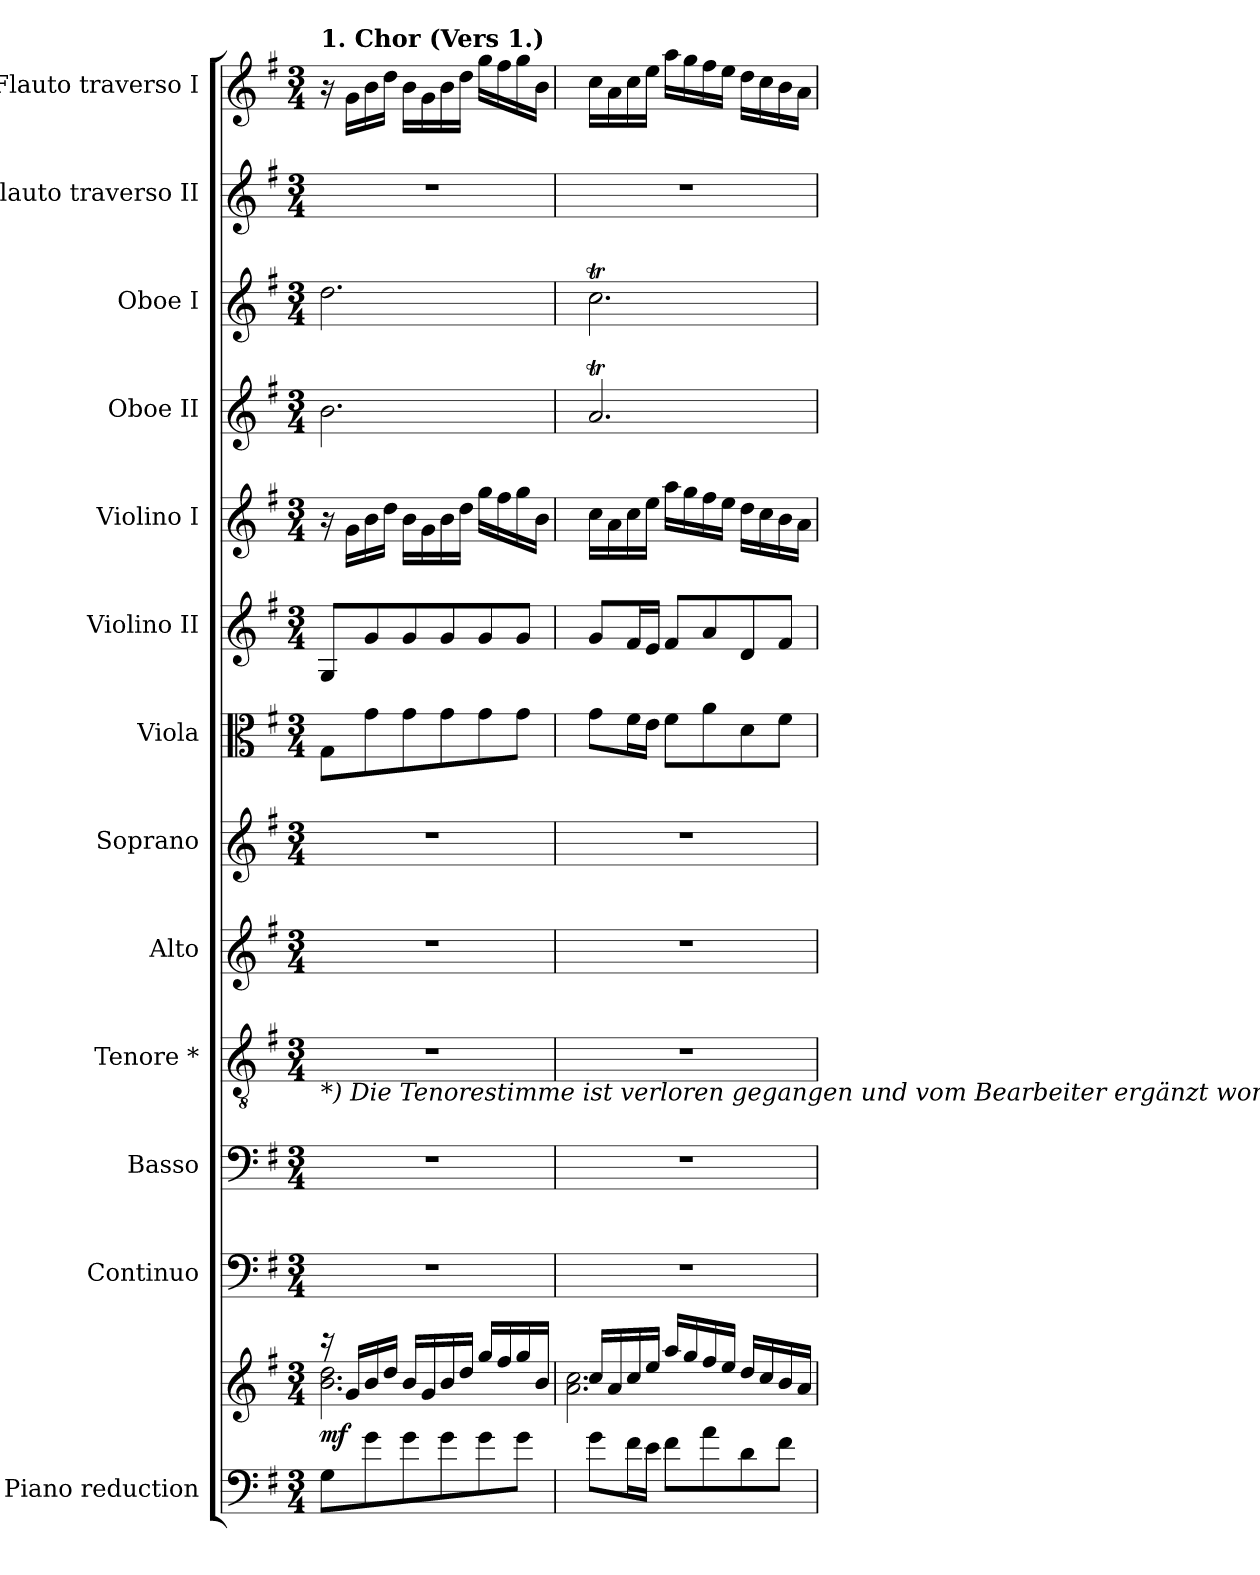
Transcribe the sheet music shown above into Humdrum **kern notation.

**kern	**kern	**dynam	**kern	**kern	**kern	**kern	**kern	**kern	**kern	**kern	**kern	**kern	**kern	**kern
*part13	*part13	*part13	*part12	*part11	*part10	*part9	*part8	*part7	*part6	*part5	*part4	*part3	*part2	*part1
*staff14	*staff13	*staff13/14	*staff12	*staff11	*staff10	*staff9	*staff8	*staff7	*staff6	*staff5	*staff4	*staff3	*staff2	*staff1
*I"Piano reduction	*	*	*I"Continuo	*I"Basso	*I"Tenore *	*I"Alto	*I"Soprano	*I"Viola	*I"Violino II	*I"Violino I	*I"Oboe II	*I"Oboe I	*I"Flauto traverso II	*I"Flauto traverso I
*I'Pno	*	*	*	*	*	*	*	*I'Vla	*I'Vln	*I'Vln	*I'Ob	*I'Ob	*	*
*stria5	*stria5	*	*	*	*stria5	*	*	*	*	*	*	*	*	*
*clefF4	*clefG2	*	*clefF4	*clefF4	*clefGv2	*clefG2	*clefG2	*clefC3	*clefG2	*clefG2	*clefG2	*clefG2	*clefG2	*clefG2
*k[f#]	*k[f#]	*	*k[f#]	*k[f#]	*k[f#]	*k[f#]	*k[f#]	*k[f#]	*k[f#]	*k[f#]	*k[f#]	*k[f#]	*k[f#]	*k[f#]
*M3/4	*M3/4	*	*M3/4	*M3/4	*M3/4	*M3/4	*M3/4	*M3/4	*M3/4	*M3/4	*M3/4	*M3/4	*M3/4	*M3/4
=1	=1	=1	=1	=1	=1	=1	=1	=1	=1	=1	=1	=1	=1	=1
*	*^	*	*	*	*	*	*	*	*	*	*	*	*	*
!	!	!	!	!	!	!	!	!	!	!	!	!	!	!	!LO:TX:a:B:t=1. Chor (Vers 1.)
!	!	!	!	!	!	!LO:TX:b:i:t=*) Die Tenorestimme ist verloren gegangen und vom Bearbeiter ergänzt worden.	!	!	!	!	!	!	!	!	!
!	!	!	!LO:DY:b	!	!	!	!	!	!	!	!	!	!	!	!
8G\L	16r	2.b\ 2.dd\	mf	2.r	2.r	2.r	2.r	2.r	8G\L	8G/L	16r	2.b\	2.dd\	2.r	16r
.	16g/LL	.	.	.	.	.	.	.	.	.	16g\LL	.	.	.	16g\LL
8g\	16b/	.	.	.	.	.	.	.	8g\	8g/	16b\	.	.	.	16b\
.	16dd/JJ	.	.	.	.	.	.	.	.	.	16dd\JJ	.	.	.	16dd\JJ
8g\	16b/LL	.	.	.	.	.	.	.	8g\	8g/	16b\LL	.	.	.	16b\LL
.	16g/	.	.	.	.	.	.	.	.	.	16g\	.	.	.	16g\
8g\	16b/	.	.	.	.	.	.	.	8g\	8g/	16b\	.	.	.	16b\
.	16dd/JJ	.	.	.	.	.	.	.	.	.	16dd\JJ	.	.	.	16dd\JJ
8g\	16gg/LL	.	.	.	.	.	.	.	8g\	8g/	16gg\LL	.	.	.	16gg\LL
.	16ff#/	.	.	.	.	.	.	.	.	.	16ff#\	.	.	.	16ff#\
8g\J	16gg/	.	.	.	.	.	.	.	8g\J	8g/J	16gg\	.	.	.	16gg\
.	16b/JJ	.	.	.	.	.	.	.	.	.	16b\JJ	.	.	.	16b\JJ
=2	=2	=2	=2	=2	=2	=2	=2	=2	=2	=2	=2	=2	=2	=2	=2
8g\L	16cc/LL	2.a\ 2.cc\	.	2.r	2.r	2.r	2.r	2.r	8g\L	8g/L	16cc\LL	2.aT/	2.ccT\	2.r	16cc\LL
.	16a/	.	.	.	.	.	.	.	.	.	16a\	.	.	.	16a\
16f#\L	16cc/	.	.	.	.	.	.	.	16f#\L	16f#/L	16cc\	.	.	.	16cc\
16e\JJ	16ee/JJ	.	.	.	.	.	.	.	16e\JJ	16e/JJ	16ee\JJ	.	.	.	16ee\JJ
8f#\L	16aa/LL	.	.	.	.	.	.	.	8f#\L	8f#/L	16aa\LL	.	.	.	16aa\LL
.	16gg/	.	.	.	.	.	.	.	.	.	16gg\	.	.	.	16gg\
8a\	16ff#/	.	.	.	.	.	.	.	8a\	8a/	16ff#\	.	.	.	16ff#\
.	16ee/JJ	.	.	.	.	.	.	.	.	.	16ee\JJ	.	.	.	16ee\JJ
8d\	16dd/LL	.	.	.	.	.	.	.	8d\	8d/	16dd\LL	.	.	.	16dd\LL
.	16cc/	.	.	.	.	.	.	.	.	.	16cc\	.	.	.	16cc\
8f#\J	16b/	.	.	.	.	.	.	.	8f#\J	8f#/J	16b\	.	.	.	16b\
.	16a/JJ	.	.	.	.	.	.	.	.	.	16a\JJ	.	.	.	16a\JJ
*	*v	*v	*	*	*	*	*	*	*	*	*	*	*	*	*
=	=	=	=	=	=	=	=	=	=	=	=	=	=	=
*-	*-	*-	*-	*-	*-	*-	*-	*-	*-	*-	*-	*-	*-	*-
